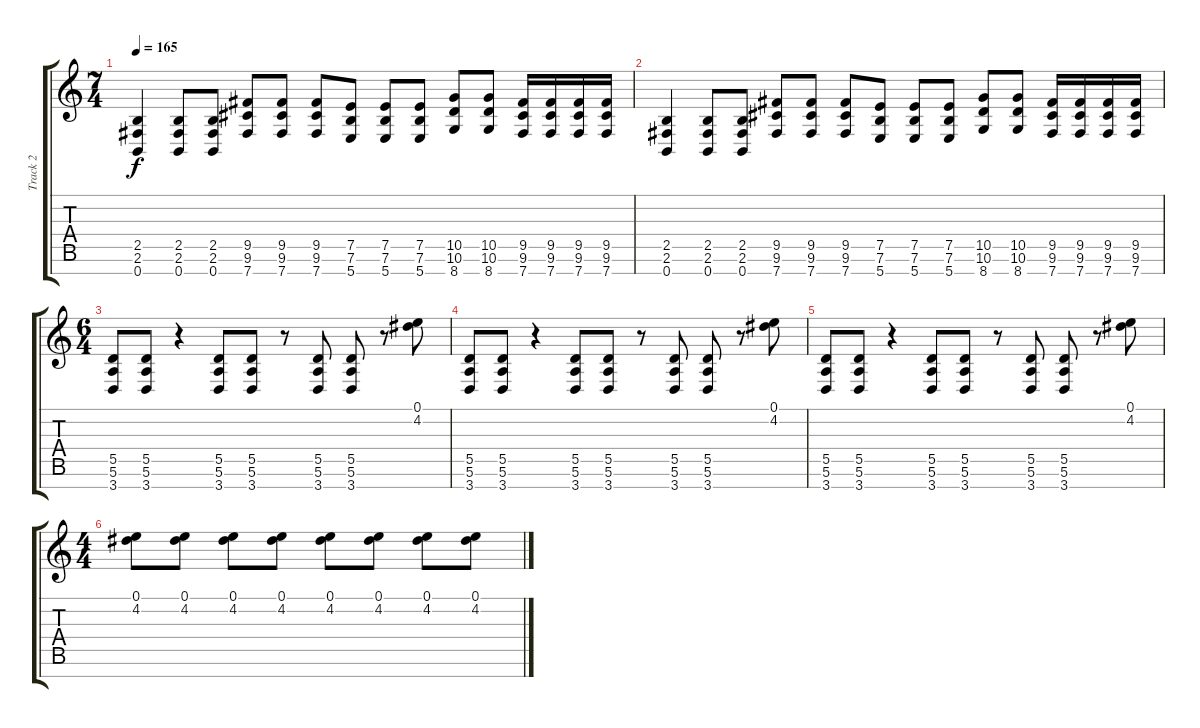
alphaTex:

\track ("Track 2" "Track 2") {instrument distortionguitar}
\staff {score tabs}
\tuning (E4 B3 G3 D3 A2 E2 B1) {hide}
\ts (7 4)
\tempo 165
\clef g2
\ks c
(2.5 2.6 0.7).4{dy f} (2.5 2.6 0.7).8 (2.5 2.6 0.7).8 (9.5 9.6 7.7).8 (9.5 9.6 7.7).8 (9.5 9.6 7.7).8 (7.5 7.6 5.7).8 (7.5 7.6 5.7).8 (7.5 7.6 5.7).8 (10.5 10.6 8.7).8 (10.5 10.6 8.7).8 (9.5 9.6 7.7).16 (9.5 9.6 7.7).16 (9.5 9.6 7.7).16 (9.5 9.6 7.7).16 |
(2.5 2.6 0.7).4 (2.5 2.6 0.7).8 (2.5 2.6 0.7).8 (9.5 9.6 7.7).8 (9.5 9.6 7.7).8 (9.5 9.6 7.7).8 (7.5 7.6 5.7).8 (7.5 7.6 5.7).8 (7.5 7.6 5.7).8 (10.5 10.6 8.7).8 (10.5 10.6 8.7).8 (9.5 9.6 7.7).16 (9.5 9.6 7.7).16 (9.5 9.6 7.7).16 (9.5 9.6 7.7).16 |
\ts (6 4)
(5.5 5.6 3.7).8 (5.5 5.6 3.7).8 r.4 (5.5 5.6 3.7).8 (5.5 5.6 3.7).8 r.8 (5.5 5.6 3.7).8 (5.5 5.6 3.7).8 r.8 (0.1 4.2).8 |
(5.5 5.6 3.7).8 (5.5 5.6 3.7).8 r.4 (5.5 5.6 3.7).8 (5.5 5.6 3.7).8 r.8 (5.5 5.6 3.7).8 (5.5 5.6 3.7).8 r.8 (0.1 4.2).8 |
(5.5 5.6 3.7).8 (5.5 5.6 3.7).8 r.4 (5.5 5.6 3.7).8 (5.5 5.6 3.7).8 r.8 (5.5 5.6 3.7).8 (5.5 5.6 3.7).8 r.8 (0.1 4.2).8 |
\ts (4 4)
(0.1 4.2).8 (0.1 4.2).8 (0.1 4.2).8 (0.1 4.2).8 (0.1 4.2).8 (0.1 4.2).8 (0.1 4.2).8 (0.1 4.2).8
